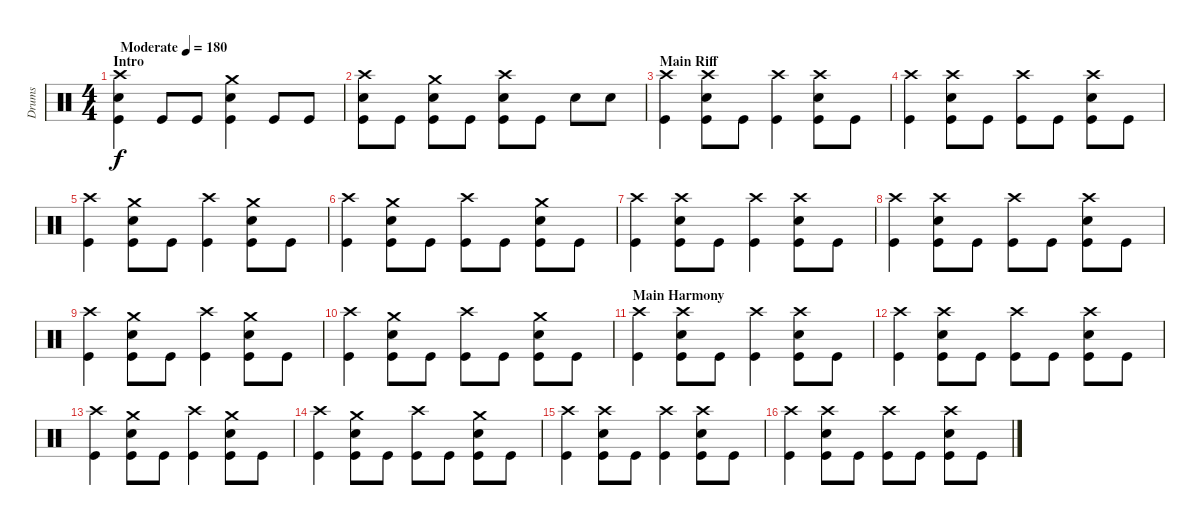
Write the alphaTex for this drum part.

\track ("Drums" "Drums") {instrument percussion}
\staff {score}
\articulation defaults
\ts (4 4)
\section ("" "Intro")
\tempo (180 "Moderate")
\clef neutral
\ks c
("Crash high (hit)" "Snare (hit) 2" "Kick (hit)").4{dy f} "Kick (hit)".8 "Kick (hit)".8 ("Crash medium (hit)" "Snare (hit) 2" "Kick (hit)").4 "Kick (hit)".8 "Kick (hit)".8 |
("Crash high (hit)" "Snare (hit) 2" "Kick (hit)").8 "Kick (hit)".8 ("Crash medium (hit)" "Snare (hit) 2" "Kick (hit)").8 "Kick (hit)".8 ("Crash high (hit)" "Snare (hit) 2" "Kick (hit)").8 "Kick (hit)".8 "Snare (hit) 2".8 "Snare (hit) 2".8 |
\section ("" "Main Riff")
("Crash high (hit)" "Kick (hit)").4 ("Crash high (hit)" "Snare (hit) 2" "Kick (hit)").8 "Kick (hit)".8 ("Crash high (hit)" "Kick (hit)").4 ("Crash high (hit)" "Snare (hit) 2" "Kick (hit)").8 "Kick (hit)".8 |
("Crash high (hit)" "Kick (hit)").4 ("Crash high (hit)" "Snare (hit) 2" "Kick (hit)").8 "Kick (hit)".8 ("Crash high (hit)" "Kick (hit)").8 "Kick (hit)".8 ("Crash high (hit)" "Snare (hit) 2" "Kick (hit)").8 "Kick (hit)".8 |
("Crash high (hit)" "Kick (hit)").4 ("Crash medium (hit)" "Snare (hit) 2" "Kick (hit)").8 "Kick (hit)".8 ("Crash high (hit)" "Kick (hit)").4 ("Crash medium (hit)" "Snare (hit) 2" "Kick (hit)").8 "Kick (hit)".8 |
("Crash high (hit)" "Kick (hit)").4 ("Crash medium (hit)" "Snare (hit) 2" "Kick (hit)").8 "Kick (hit)".8 ("Crash high (hit)" "Kick (hit)").8 "Kick (hit)".8 ("Crash medium (hit)" "Snare (hit) 2" "Kick (hit)").8 "Kick (hit)".8 |
("Crash high (hit)" "Kick (hit)").4 ("Crash high (hit)" "Snare (hit) 2" "Kick (hit)").8 "Kick (hit)".8 ("Crash high (hit)" "Kick (hit)").4 ("Crash high (hit)" "Snare (hit) 2" "Kick (hit)").8 "Kick (hit)".8 |
("Crash high (hit)" "Kick (hit)").4 ("Crash high (hit)" "Snare (hit) 2" "Kick (hit)").8 "Kick (hit)".8 ("Crash high (hit)" "Kick (hit)").8 "Kick (hit)".8 ("Crash high (hit)" "Snare (hit) 2" "Kick (hit)").8 "Kick (hit)".8 |
("Crash high (hit)" "Kick (hit)").4 ("Crash medium (hit)" "Snare (hit) 2" "Kick (hit)").8 "Kick (hit)".8 ("Crash high (hit)" "Kick (hit)").4 ("Crash medium (hit)" "Snare (hit) 2" "Kick (hit)").8 "Kick (hit)".8 |
("Crash high (hit)" "Kick (hit)").4 ("Crash medium (hit)" "Snare (hit) 2" "Kick (hit)").8 "Kick (hit)".8 ("Crash high (hit)" "Kick (hit)").8 "Kick (hit)".8 ("Crash medium (hit)" "Snare (hit) 2" "Kick (hit)").8 "Kick (hit)".8 |
\section ("" "Main Harmony")
("Crash high (hit)" "Kick (hit)").4 ("Crash high (hit)" "Snare (hit) 2" "Kick (hit)").8 "Kick (hit)".8 ("Crash high (hit)" "Kick (hit)").4 ("Crash high (hit)" "Snare (hit) 2" "Kick (hit)").8 "Kick (hit)".8 |
("Crash high (hit)" "Kick (hit)").4 ("Crash high (hit)" "Snare (hit) 2" "Kick (hit)").8 "Kick (hit)".8 ("Crash high (hit)" "Kick (hit)").8 "Kick (hit)".8 ("Crash high (hit)" "Snare (hit) 2" "Kick (hit)").8 "Kick (hit)".8 |
("Crash high (hit)" "Kick (hit)").4 ("Crash medium (hit)" "Snare (hit) 2" "Kick (hit)").8 "Kick (hit)".8 ("Crash high (hit)" "Kick (hit)").4 ("Crash medium (hit)" "Snare (hit) 2" "Kick (hit)").8 "Kick (hit)".8 |
("Crash high (hit)" "Kick (hit)").4 ("Crash medium (hit)" "Snare (hit) 2" "Kick (hit)").8 "Kick (hit)".8 ("Crash high (hit)" "Kick (hit)").8 "Kick (hit)".8 ("Crash medium (hit)" "Snare (hit) 2" "Kick (hit)").8 "Kick (hit)".8 |
("Crash high (hit)" "Kick (hit)").4 ("Crash high (hit)" "Snare (hit) 2" "Kick (hit)").8 "Kick (hit)".8 ("Crash high (hit)" "Kick (hit)").4 ("Crash high (hit)" "Snare (hit) 2" "Kick (hit)").8 "Kick (hit)".8 |
("Crash high (hit)" "Kick (hit)").4 ("Crash high (hit)" "Snare (hit) 2" "Kick (hit)").8 "Kick (hit)".8 ("Crash high (hit)" "Kick (hit)").8 "Kick (hit)".8 ("Crash high (hit)" "Snare (hit) 2" "Kick (hit)").8 "Kick (hit)".8
